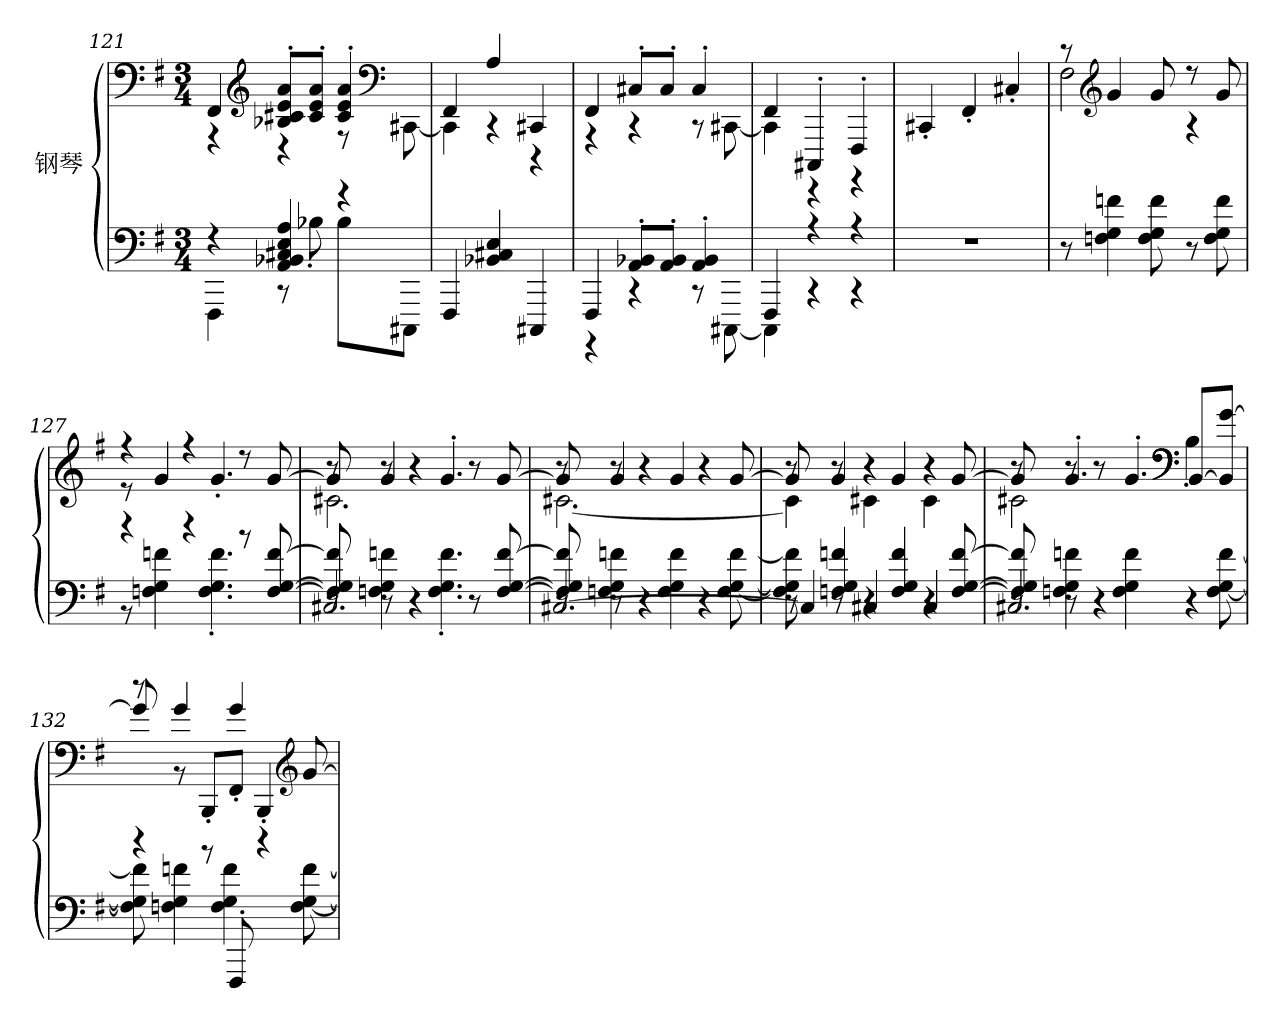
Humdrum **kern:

**kern	**kern
*part1	*part1
*staff2	*staff1
*I"钢琴	*
!!LO:LB:g=z
*clefF4	*clefF4
*k[f#]	*k[f#]
*M3/4	*M3/4
=121	=121
*^	*^
4r	4FFF#\	4FF#/	4r
*	*	*clefG2	*
4AA/ 4BB-X/ 4C#X/ 4E/ 4A/	8r	8B-X/' 8c#X/' 8e/' 8a/'L	4r
.	8B-X'\	8c#/' 8e/' 8a/'J	.
4r	8B-\L	4c#/' 4e/' 4a/'	8r
*	*	*clefF4	*
.	8CCC#X\J	.	[8CC#X\
*v	*v	*	*
=122	=122	=122
4FFF#/	4FF#/	4CC#\]
4BB-X/ 4C#X/ 4E/	4A/	4r
4CCC#X/	4CC#X/	4r
=123	=123	=123
*^	*	*
4FFF#/	4r	4FF#/	4r
8AA/' 8BB-X/'L	4r	8C#X'/L	4r
8AA/' 8BB-/'J	.	8C#'/J	.
4AA/' 4BB-/'	8r	4C#'/	8r
.	[8CCC#X\	.	[8CC#X\
=124	=124	=124	=124
4FFF#/	4CCC#\]	4FF#/	4CC#\]
4r	4r	4CCC#X'/	4r
4r	4r	4FFF#'/	4r
*v	*v	*	*
*	*v	*v
=125	=125
2.r	4CC#X'/
.	4FF#'/
.	4C#X'/
!!LO:PB:g=z
=126	=126
*	*^
8r	8r	2F#\
*	*clefG2	*
4Fn\ 4G\ 4fn\	4g/	.
8F\ 8G\ 8f\	8g/	.
8r	8r	4r
8F\ 8G\ 8f\	8g/	.
=127	=127	=127
*	*MM120	*
*^	*	*
4r	8r	4r	8r
.	4Fn\ 4G\ 4fn\	.	4g/
4r	.	4r	.
.	4.F\' 4.G\' 4.f\'	.	4.g'/
8r	.	8r	.
[8F/ [8G/ [8f/	.	[8g/	.
*v	*v	*	*
*	*v	*v
=128	=128
*	*MM103
*^	*^
*	*^	*	*^
8F/] 8G/] 8f/]	8r	2.C#X/	8g/]	2.c#X\	8r
*	*	*	*MM109	*	*
8r	4Fn\ 4G\ 4fn\	.	8r	.	4g/
4r	.	.	4r	.	.
*	*	*	*MM110	*	*
.	4.F\' 4.G\' 4.f\'	.	.	.	4.g'/
8r	.	.	8r	.	.
*	*	*	*MM107	*	*
[8F/ [8G/ [8f/	.	.	[8g/	.	.
=129	=129	=129	=129	=129	=129
*	*	*	*MM115	*	*
8F/] 8G/] 8f/]	8r	[2.C#X/	8g/]	[2.c#X\	8r
*	*	*	*MM110	*	*
8r	4Fn\ 4G\ 4fn\	.	8r	.	4g/
*	*	*	*MM107	*	*
4r	.	.	4r	.	.
*	*	*	*MM103	*	*
.	4F\ 4G\ 4f\	.	.	.	4g/
*	*	*	*MM91	*	*
4r	.	.	4r	.	.
*	*	*	*MM96	*	*
.	[8F\ [8G\ [8f\	.	.	.	[8g/
!!LO:LB:g=z	!!	!!
=130	=130	=130	=130	=130	=130
*	*	*	*MM95	*	*
8r	8F\] 8G\] 8f\]	4C#/]	8r	4c#\]	8g/]
4Fn/ 4G/ 4fn/	8r	.	4g/	.	8r
*	*	*	*MM96	*	*
.	4r	4C#X/	.	4c#X\	4r
*	*	*	*MM92	*	*
4F/ 4G/ 4f/	.	.	4g/	.	.
*	*	*	*MM82	*	*
.	4r	4C#/	.	4c#\	4r
*	*	*	*MM90	*	*
[8F/ [8G/ [8f/	.	.	[8g/	.	.
=131	=131	=131	=131	=131	=131
*	*	*	*MM79	*	*
8F/] 8G/] 8f/]	8r	2.C#X/	8g/]	2c#X\	8r
8r	4Fn\ 4G\ 4fn\	.	8r	.	4.g'/
*	*	*	*MM75	*	*
4r	.	.	8r	.	.
*	*	*	*MM69	*	*
.	4F\ 4G\ 4f\	.	4.g'/	.	.
*	*	*	*clefF4	*	*
*	*	*	*MM60	*	*
4r	.	.	.	4B'\	[8BB/L
.	[8F\ [8G\ [8f\	.	.	.	8BB/] [8g/J
*v	*v	*v	*	*	*
*	*v	*v	*v
=132	=132
*	*MM138
*^	*^
4r	8F\] 8G\] 8f\]	8r	8g/]
.	4Fn\ 4G\ 4fn\	4g/	8r
8r	.	.	8BBB'/L
8FFF#'/	4F\ 4G\ 4f\	4g/	8FF#'/J
4r	.	.	4BBB'/
*	*	*clefG2	*
.	[8F\ [8G\ [8f\	[8g/	.
*v	*v	*	*
*	*v	*v
=	=
*-	*-
